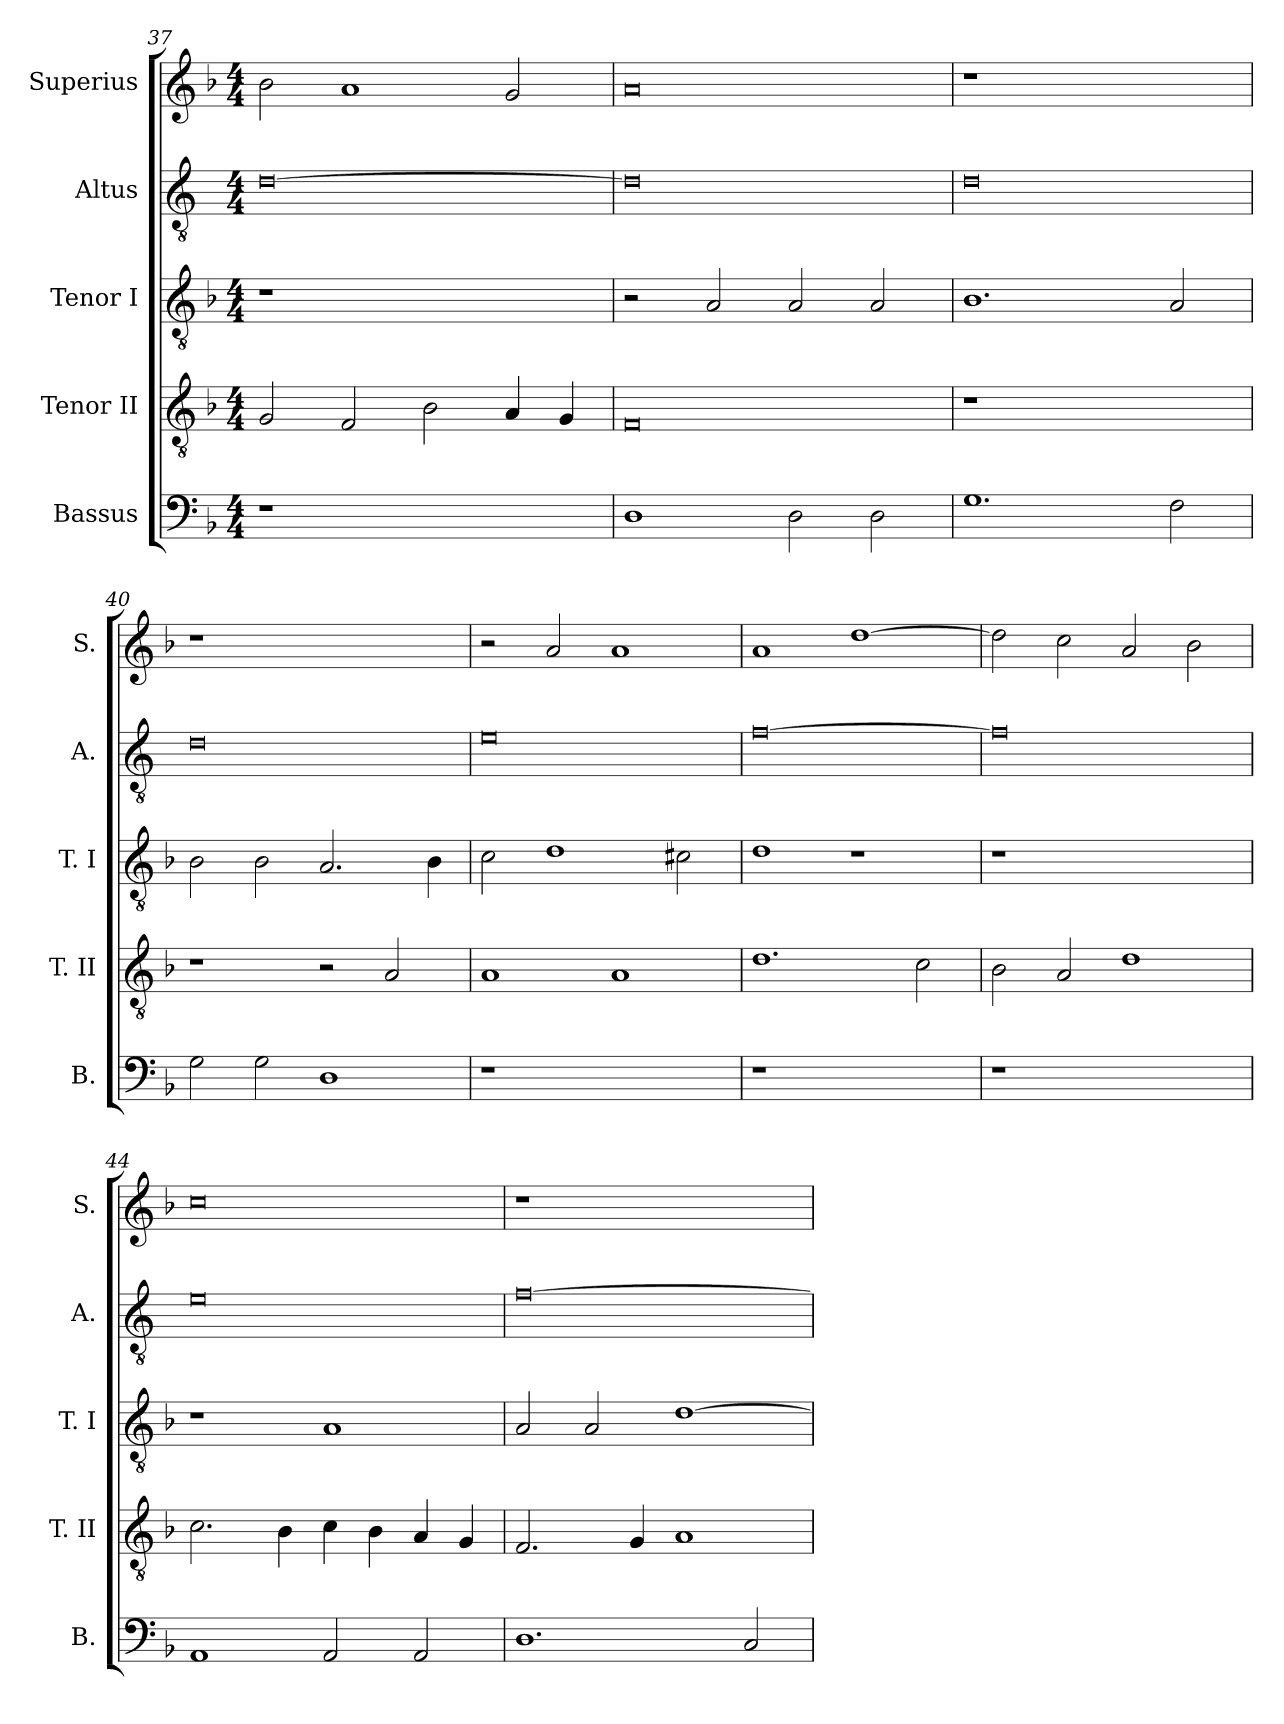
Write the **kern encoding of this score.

**kern	**kern	**kern	**kern	**kern
*part5	*part4	*part3	*part2	*part1
*staff5	*staff4	*staff3	*staff2	*staff1
*I"Bassus	*I"Tenor II	*I"Tenor I	*I"Altus	*I"Superius
*I'B.	*I'T. II	*I'T. I	*I'A.	*I'S.
!!LO:LB:g=z
*clefF4	*clefGv2	*clefGv2	*clefGv2	*clefG2
*	*ITrd7c12	*ITrd7c12	*ITrd7c12	*
*k[b-]	*k[b-]	*k[b-]	*k[]	*k[b-]
*F:	*F:	*F:	*C:	*F:
*M4/4	*M4/4	*M4/4	*M4/4	*M4/4
=37	=37	=37	=37	=37
!LO:N:vis=1	!	!LO:N:vis=1	!	!
1r	2GGi/	1r	[>0Di	2b-i\
.	2FFi/	.	.	1ai
1ryy	2BB-i\	1ryy	.	.
.	4AAi/	.	.	2gi/
.	4GGi/	.	.	.
=38	=38	=38	=38	=38
1Di	0FFi	2r	0Di]	0ai
.	.	2AAi/	.	.
2Di\	.	2AAi/	.	.
2Di\	.	2AAi/	.	.
=39	=39	=39	=39	=39
!	!LO:N:vis=1	!	!	!LO:N:vis=1
1.Gi	1r	1.BB-i	0Di	1r
.	1ryy	.	.	1ryy
2Fi\	.	2AAi/	.	.
=40	=40	=40	=40	=40
!	!	!	!	!LO:N:vis=1
2Gi\	1r	2BB-i\	0Di	1r
2Gi\	.	2BB-i\	.	.
1Di	2r	2.AAi/	.	1ryy
.	2AAi/	.	.	.
.	.	4BB-i\	.	.
=41	=41	=41	=41	=41
!LO:N:vis=1	!	!	!	!
1r	1AAi	2Ci\	0Ei	2r
.	.	1Di	.	2ai/
1ryy	1AAi	.	.	1ai
.	.	2C#Xi\	.	.
!!LO:PB:g=z
=42	=42	=42	=42	=42
!LO:N:vis=1	!	!	!	!
1r	1.Di	1Di	[>0Fi	1ai
1ryy	.	1r	.	[>1ddi
.	2Ci\	.	.	.
=43	=43	=43	=43	=43
!LO:N:vis=1	!	!LO:N:vis=1	!	!
1r	2BB-i\	1r	0Fi]	2ddi\]
.	2AAi/	.	.	2cci\
1ryy	1Di	1ryy	.	2ai/
.	.	.	.	2b-i\
=44	=44	=44	=44	=44
1AAi	2.Ci\	1r	0Ei	0cci
.	4BB-i\	.	.	.
2AAi/	4Ci\	1AAi	.	.
.	4BB-i\	.	.	.
2AAi/	4AAi/	.	.	.
.	4GGi/	.	.	.
=45	=45	=45	=45	=45
!	!	!	!	!LO:N:vis=1
1.Di	2.FFi/	2AAi/	[>0Fi	1r
.	.	2AAi/	.	.
.	4GGi/	.	.	.
.	1AAi	[>1Di	.	1ryy
2Ci/	.	.	.	.
=	=	=	=	=
*-	*-	*-	*-	*-
